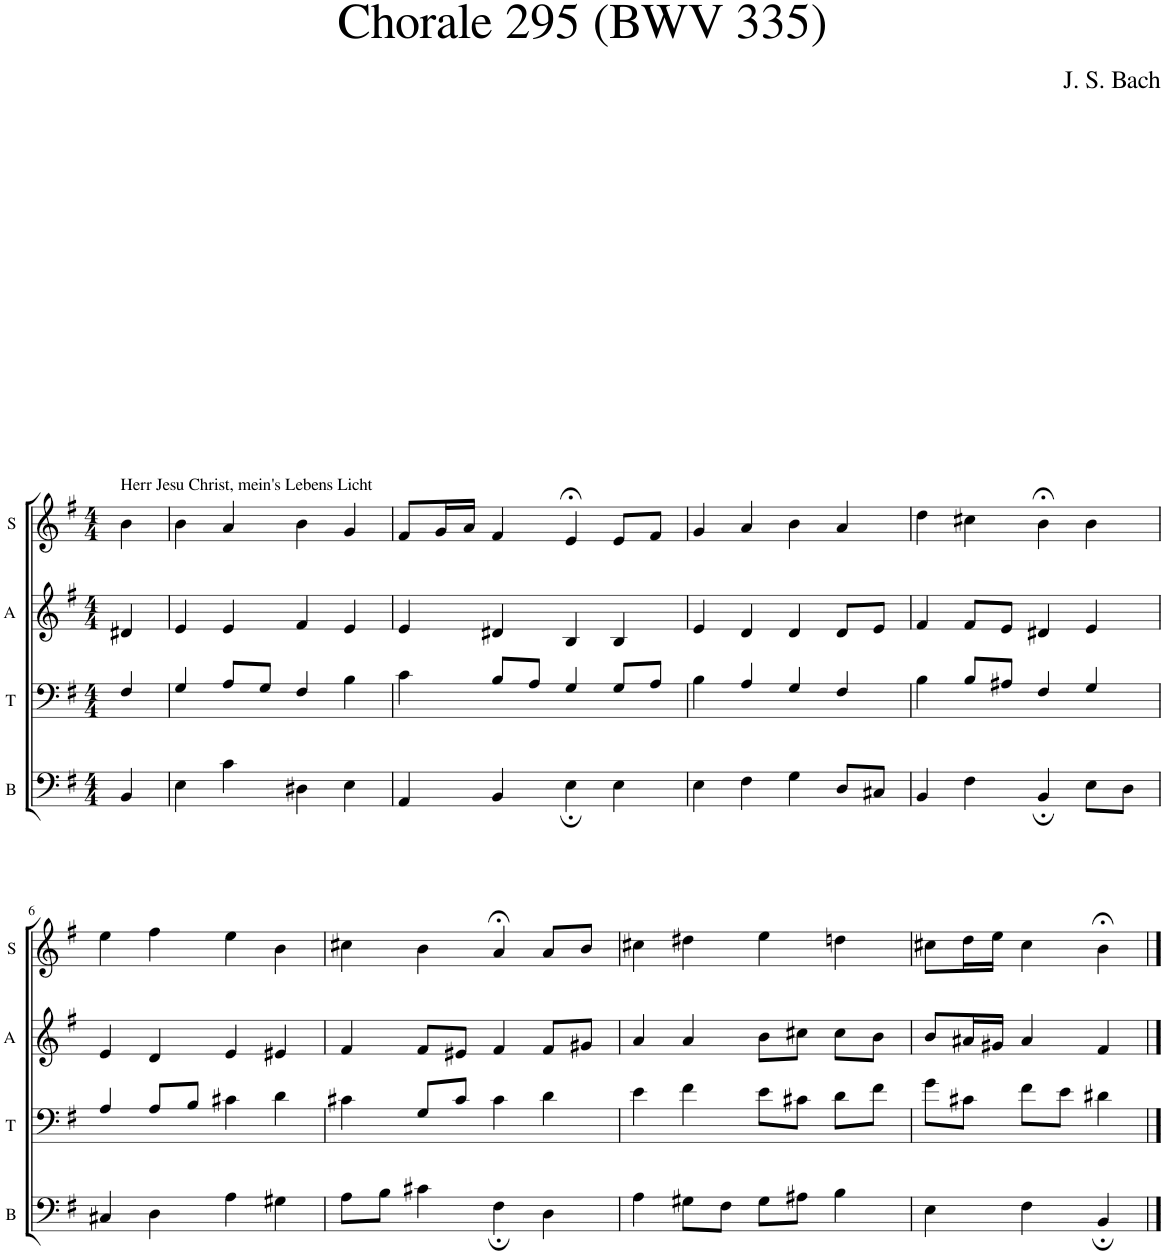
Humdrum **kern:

**kern	**kern	**kern	**kern
*part4	*part3	*part2	*part1
*staff4	*staff3	*staff2	*staff1
*I"B	*I"T	*I"A	*I"S
*I'B	*I'T	*I'A	*I'S
*clefF4	*clefF4	*clefG2	*clefG2
*k[f#]	*k[f#]	*k[f#]	*k[f#]
*M4/4	*M4/4	*M4/4	*M4/4
=1	=1	=1	=1
!	!	!	!LO:TX:a:t=Herr Jesu Christ, mein's Lebens Licht
4BB/	4F#/	4d#X/	4b\
=2	=2	=2	=2
4E\	4G/	4e/	4b\
4c\	8A/L	4e/	4a/
.	8G/J	.	.
4D#X\	4F#/	4f#/	4b\
4E\	4B\	4e/	4g/
=3	=3	=3	=3
4AA/	4c\	4e/	8f#/L
.	.	.	16g/L
.	.	.	16a/JJ
4BB/	8B/L	4d#X/	4f#/
.	8A/J	.	.
4E;\	4G/	4B/	4e;</
4E\	8G/L	4B/	8e/L
.	8A/J	.	8f#/J
=4	=4	=4	=4
4E\	4B\	4e/	4g/
4F#\	4A/	4d/	4a/
4G\	4G/	4d/	4b\
8D/L	4F#/	8d/L	4a/
8C#X/J	.	8e/J	.
=5	=5	=5	=5
4BB/	4B\	4f#/	4dd\
4F#\	8B/L	8f#/L	4cc#X\
.	8A#X/J	8e/J	.
4BB;/	4F#/	4d#X/	4b;<\
8E\L	4G/	4e/	4b\
8D\J	.	.	.
!!LO:LB:g=z
=6	=6	=6	=6
4C#X/	4A/	4e/	4ee\
4D\	8A/L	4d/	4ff#\
.	8B/J	.	.
4A\	4c#X\	4e/	4ee\
4G#X\	4d\	4e#X/	4b\
=7	=7	=7	=7
8A\L	4c#X\	4f#/	4cc#X\
8B\J	.	.	.
4c#X\	8G/L	8f#/L	4b\
.	8c#/J	8e#X/J	.
4F#;\	4c#\	4f#/	4a;</
4D\	4d\	8f#/L	8a/L
.	.	8g#X/J	8b/J
=8	=8	=8	=8
4A\	4e\	4a/	4cc#X\
8G#X\L	4f#\	4a/	4dd#X\
8F#\J	.	.	.
8G#\L	8e\L	8b\L	4ee\
8A#X\J	8c#X\J	8cc#X\J	.
4B\	8d\L	8cc#\L	4ddn\
.	8f#\J	8b\J	.
=9	=9	=9	=9
4E\	8g\L	8b/L	8cc#X\L
.	8c#X\J	16a#X/L	16dd\L
.	.	16g#X/JJ	16ee\JJ
4F#\	8f#\L	4a#/	4cc#\
.	8e\J	.	.
4BB;/	4d#X\	4f#/	4b;<\
==	==	==	==
*-	*-	*-	*-
